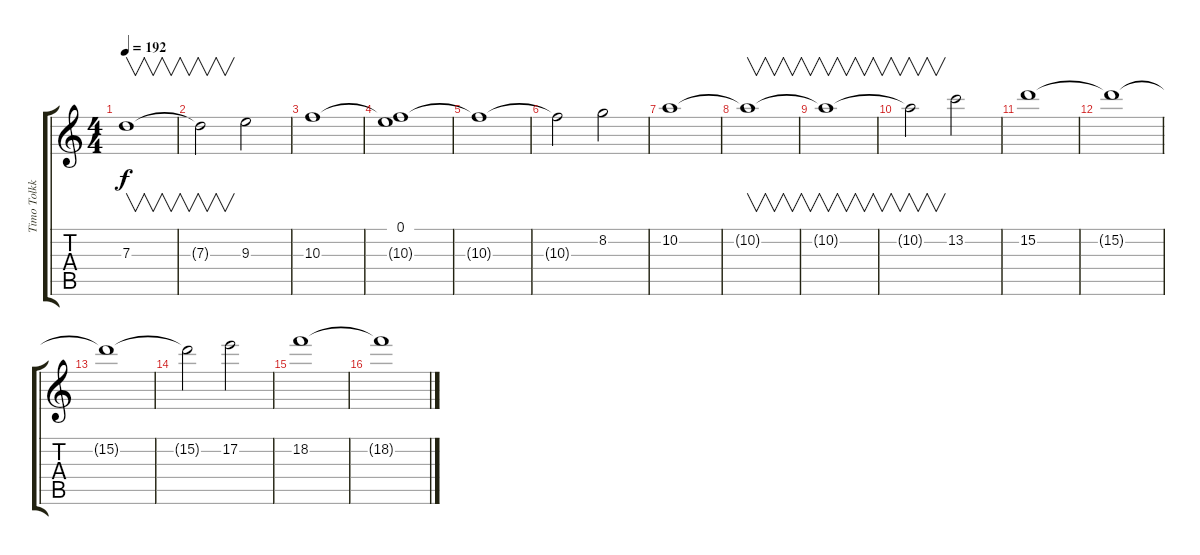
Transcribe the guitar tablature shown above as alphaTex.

\track ("Timo Tolkki" "Timo Tolkk") {instrument distortionguitar}
\staff {score tabs}
\tuning (E4 B3 G3 D3 A2 E2) {hide}
\ts (4 4)
\tempo 192
\clef g2
\ks c
7.3{t}.1{v dy f} |
7.3{t}.2{v} 9.3.2 |
10.3.1 |
(0.1 10.3{t}).1 |
10.3{t}.1 |
10.3{t}.2 8.2.2 |
10.2.1 |
10.2{t}.1{v} |
10.2{t}.1{v} |
10.2{t}.2{v} 13.2.2{volume 8} |
15.2.1{volume 8} |
15.2{t}.1 |
15.2{t}.1 |
15.2{t}.2 17.2.2{volume 6} |
18.2.1{volume 6} |
18.2{t}.1
